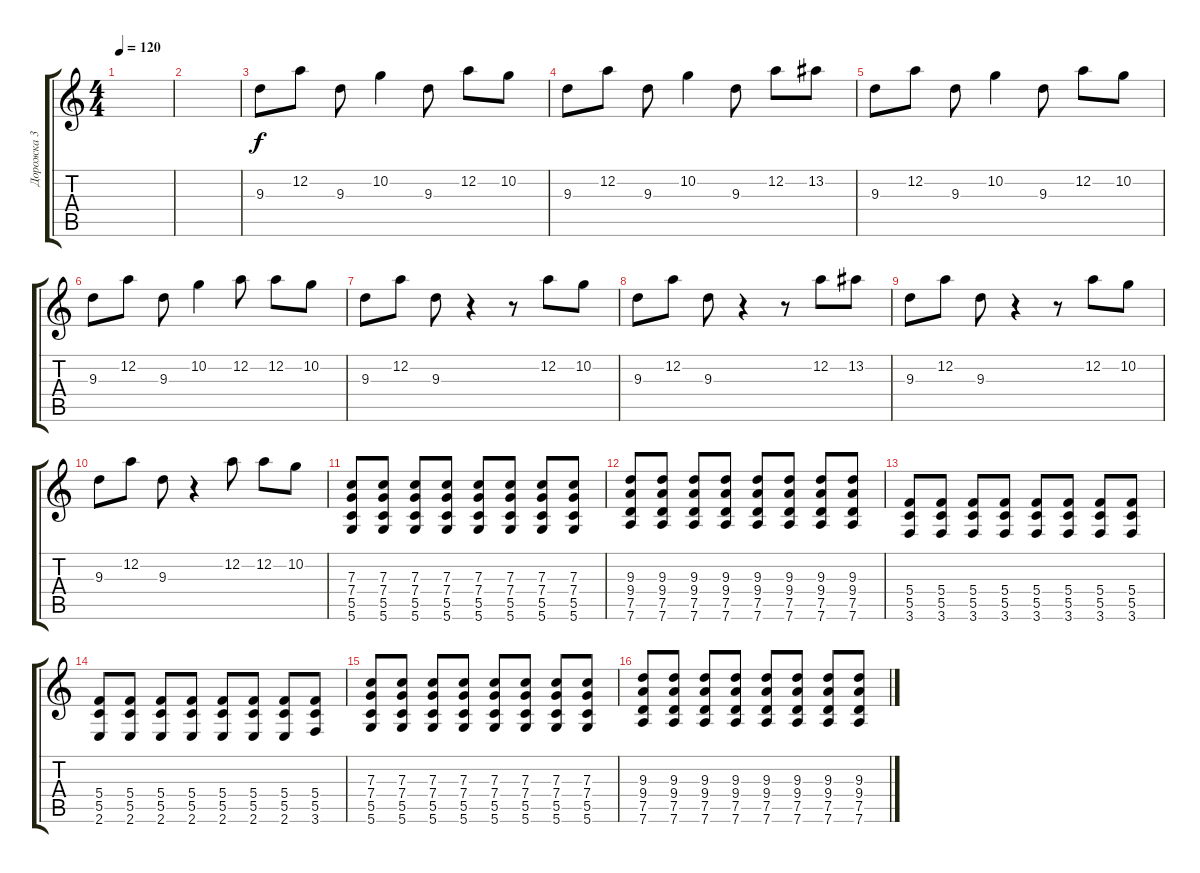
\track ("Дорожка 3" "Дорожка 3") {instrument distortionguitar}
\staff {score tabs}
\tuning (D4 A3 F3 C3 G2 D2) {hide}
\ts (4 4)
\tempo 120
\clef g2
\ks c
|
|
9.3.8 12.2.8 9.3.8 10.2.4 9.3.8 12.2.8 10.2.8 |
9.3.8 12.2.8 9.3.8 10.2.4 9.3.8 12.2.8 13.2.8 |
9.3.8 12.2.8 9.3.8 10.2.4 9.3.8 12.2.8 10.2.8 |
9.3.8 12.2.8 9.3.8 10.2.4 12.2.8 12.2.8 10.2.8 |
9.3.8 12.2.8 9.3.8 r.4 r.8 12.2.8 10.2.8 |
9.3.8 12.2.8 9.3.8 r.4 r.8 12.2.8 13.2.8 |
9.3.8 12.2.8 9.3.8 r.4 r.8 12.2.8 10.2.8 |
9.3.8 12.2.8 9.3.8 r.4 12.2.8 12.2.8 10.2.8 |
(7.3 7.4 5.5 5.6).8 (7.3 7.4 5.5 5.6).8 (7.3 7.4 5.5 5.6).8 (7.3 7.4 5.5 5.6).8 (7.3 7.4 5.5 5.6).8 (7.3 7.4 5.5 5.6).8 (7.3 7.4 5.5 5.6).8 (7.3 7.4 5.5 5.6).8 |
(9.3 9.4 7.5 7.6).8 (9.3 9.4 7.5 7.6).8 (9.3 9.4 7.5 7.6).8 (9.3 9.4 7.5 7.6).8 (9.3 9.4 7.5 7.6).8 (9.3 9.4 7.5 7.6).8 (9.3 9.4 7.5 7.6).8 (9.3 9.4 7.5 7.6).8 |
(5.4 5.5 3.6).8 (5.4 5.5 3.6).8 (5.4 5.5 3.6).8 (5.4 5.5 3.6).8 (5.4 5.5 3.6).8 (5.4 5.5 3.6).8 (5.4 5.5 3.6).8 (5.4 5.5 3.6).8 |
(5.4 5.5 2.6).8 (5.4 5.5 2.6).8 (5.4 5.5 2.6).8 (5.4 5.5 2.6).8 (5.4 5.5 2.6).8 (5.4 5.5 2.6).8 (5.4 5.5 2.6).8 (5.4 5.5 3.6).8 |
(7.3 7.4 5.5 5.6).8 (7.3 7.4 5.5 5.6).8 (7.3 7.4 5.5 5.6).8 (7.3 7.4 5.5 5.6).8 (7.3 7.4 5.5 5.6).8 (7.3 7.4 5.5 5.6).8 (7.3 7.4 5.5 5.6).8 (7.3 7.4 5.5 5.6).8 |
(9.3 9.4 7.5 7.6).8 (9.3 9.4 7.5 7.6).8 (9.3 9.4 7.5 7.6).8 (9.3 9.4 7.5 7.6).8 (9.3 9.4 7.5 7.6).8 (9.3 9.4 7.5 7.6).8 (9.3 9.4 7.5 7.6).8 (9.3 9.4 7.5 7.6).8
